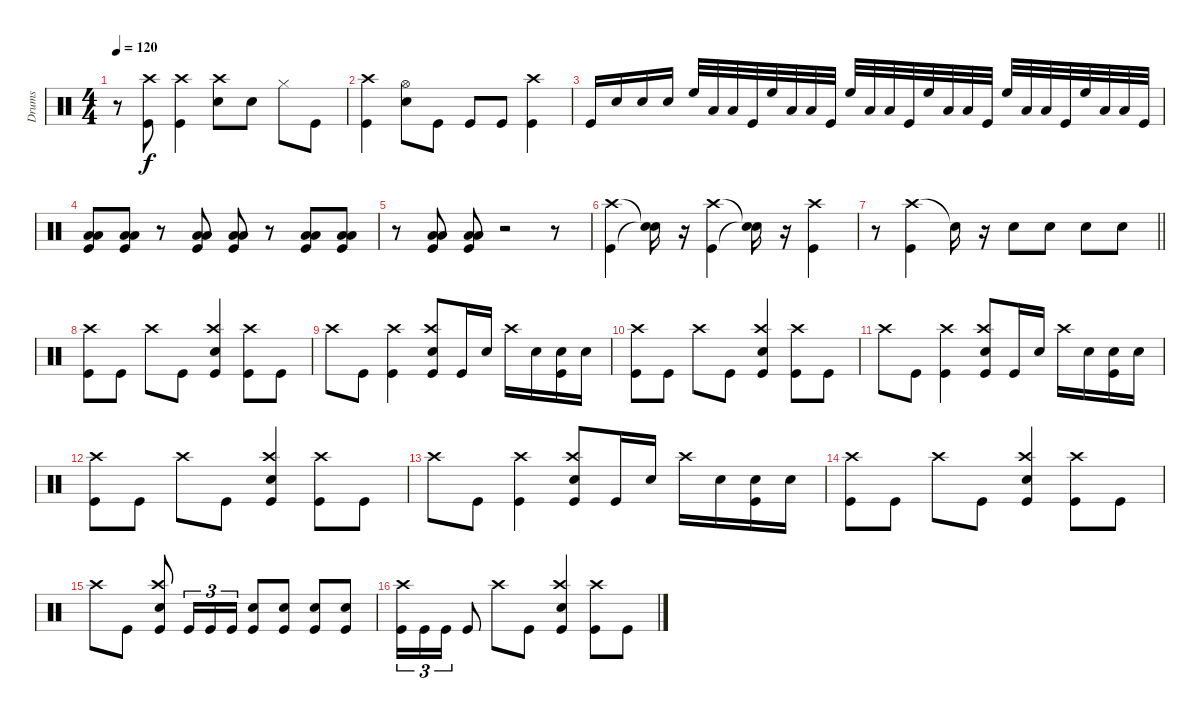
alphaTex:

\track ("Drums" "Drums") {instrument percussion}
\staff {score}
\articulation defaults
\ts (4 4)
\tempo 120
\clef neutral
\ks c
r.8{dy f} ("Kick (hit)" "Crash high (hit)").8 ("Kick (hit)" "Crash high (hit)").4 ("Snare (hit) 2" "Crash high (hit)").8 "Snare (hit) 2".8 "Hi-Hat (closed)".8 "Kick (hit)".8 |
("Crash high (hit)" "Kick (hit)").4 ("Snare (hit) 2" "Hi-Hat (open)").8 "Kick (hit)".8 "Kick (hit)".8 "Kick (hit)".8 ("Kick (hit)" "Crash high (hit)").4 |
"Kick (hit)".16 "Snare (hit) 2".16 "Snare (hit) 2".16 "Snare (hit) 2".16 "High Floor Tom (hit)".32 "Low Tom (hit)".32 "Low Floor Tom (hit)".32 "Kick (hit)".32 "High Floor Tom (hit)".32 "Low Tom (hit)".32 "Low Floor Tom (hit)".32 "Kick (hit)".32 "High Floor Tom (hit)".32 "Low Tom (hit)".32 "Low Floor Tom (hit)".32 "Kick (hit)".32 "High Floor Tom (hit)".32 "Low Tom (hit)".32 "Low Floor Tom (hit)".32 "Kick (hit)".32 "High Floor Tom (hit)".32 "Low Tom (hit)".32 "Low Floor Tom (hit)".32 "Kick (hit)".32 "High Floor Tom (hit)".32 "Low Tom (hit)".32 "Low Floor Tom (hit)".32 "Kick (hit)".32 |
("Low Floor Tom (hit)" "Low Tom (hit)" "Kick (hit)").8 ("Low Floor Tom (hit)" "Low Tom (hit)" "Kick (hit)").8 r.8 ("Low Floor Tom (hit)" "Low Tom (hit)" "Kick (hit)").8 ("Low Floor Tom (hit)" "Low Tom (hit)" "Kick (hit)").8 r.8 ("Low Floor Tom (hit)" "Low Tom (hit)" "Kick (hit)").8 ("Low Floor Tom (hit)" "Low Tom (hit)" "Kick (hit)").8 |
r.8 ("Low Floor Tom (hit)" "Low Tom (hit)" "Kick (hit)").8 ("Low Floor Tom (hit)" "Low Tom (hit)" "Kick (hit)").8 r.2 r.8 |
("Crash high (hit)" "Kick (hit)").4 ("Snare (hit)"{t} "Snare (hit)"{t}).16 r.16 ("Crash high (hit)" "Kick (hit)").4 ("Snare (hit)"{t} "Snare (hit)"{t}).16 r.16 ("Crash high (hit)" "Kick (hit)").4 |
\barLineRight lightlight
r.8 ("Crash high (hit)" "Kick (hit)").4 "Snare (hit)"{t}.16 r.16 "Snare (hit) 2".8 "Snare (hit) 2".8 "Snare (hit) 2".8 "Snare (hit) 2".8 |
("Kick (hit)" "Crash high (hit)").8 "Kick (hit)".8 "Crash high (hit)".8 "Kick (hit)".8 ("Kick (hit)" "Snare (hit) 2" "Crash high (hit)").4 ("Kick (hit)" "Crash high (hit)").8 "Kick (hit)".8 |
"Crash high (hit)".8 "Kick (hit)".8 ("Kick (hit)" "Crash high (hit)").4 ("Kick (hit)" "Snare (hit) 2" "Crash high (hit)").8 "Kick (hit)".16 "Snare (hit) 2".16 "Crash high (hit)".16 "Snare (hit) 2".16 ("Snare (hit) 2" "Kick (hit)").16 "Snare (hit) 2".16 |
("Crash high (hit)" "Kick (hit)").8 "Kick (hit)".8 "Crash high (hit)".8 "Kick (hit)".8 ("Snare (hit) 2" "Crash high (hit)" "Kick (hit)").4 ("Crash high (hit)" "Kick (hit)").8 "Kick (hit)".8 |
"Crash high (hit)".8 "Kick (hit)".8 ("Kick (hit)" "Crash high (hit)").4 ("Kick (hit)" "Snare (hit) 2" "Crash high (hit)").8 "Kick (hit)".16 "Snare (hit) 2".16 "Crash high (hit)".16 "Snare (hit) 2".16 ("Kick (hit)" "Snare (hit) 2").16 "Snare (hit) 2".16 |
("Crash high (hit)" "Kick (hit)").8 "Kick (hit)".8 "Crash high (hit)".8 "Kick (hit)".8 ("Snare (hit) 2" "Crash high (hit)" "Kick (hit)").4 ("Crash high (hit)" "Kick (hit)").8 "Kick (hit)".8 |
"Crash high (hit)".8 "Kick (hit)".8 ("Crash high (hit)" "Kick (hit)").4 ("Snare (hit) 2" "Crash high (hit)" "Kick (hit)").8 "Kick (hit)".16 "Snare (hit) 2".16 "Crash high (hit)".16 "Snare (hit) 2".16 ("Kick (hit)" "Snare (hit) 2").16 "Snare (hit) 2".16 |
("Crash high (hit)" "Kick (hit)").8 "Kick (hit)".8 "Crash high (hit)".8 "Kick (hit)".8 ("Snare (hit) 2" "Crash high (hit)" "Kick (hit)").4 ("Crash high (hit)" "Kick (hit)").8 "Kick (hit)".8 |
"Crash high (hit)".8 "Kick (hit)".8 ("Snare (hit) 2" "Crash high (hit)" "Kick (hit)").8 "Kick (hit)".16{tu (3 2)} "Kick (hit)".16{tu (3 2)} "Kick (hit)".16{tu (3 2)} ("Kick (hit)" "Snare (hit) 2").8 ("Kick (hit)" "Snare (hit) 2").8 ("Kick (hit)" "Snare (hit) 2").8 ("Kick (hit)" "Snare (hit) 2").8 |
("Kick (hit)" "Crash high (hit)").16{tu (3 2)} "Kick (hit)".16{tu (3 2)} "Kick (hit)".16{tu (3 2)} "Kick (hit)".8 "Crash high (hit)".8 "Kick (hit)".8 ("Snare (hit) 2" "Crash high (hit)" "Kick (hit)").4 ("Crash high (hit)" "Kick (hit)").8 "Kick (hit)".8
